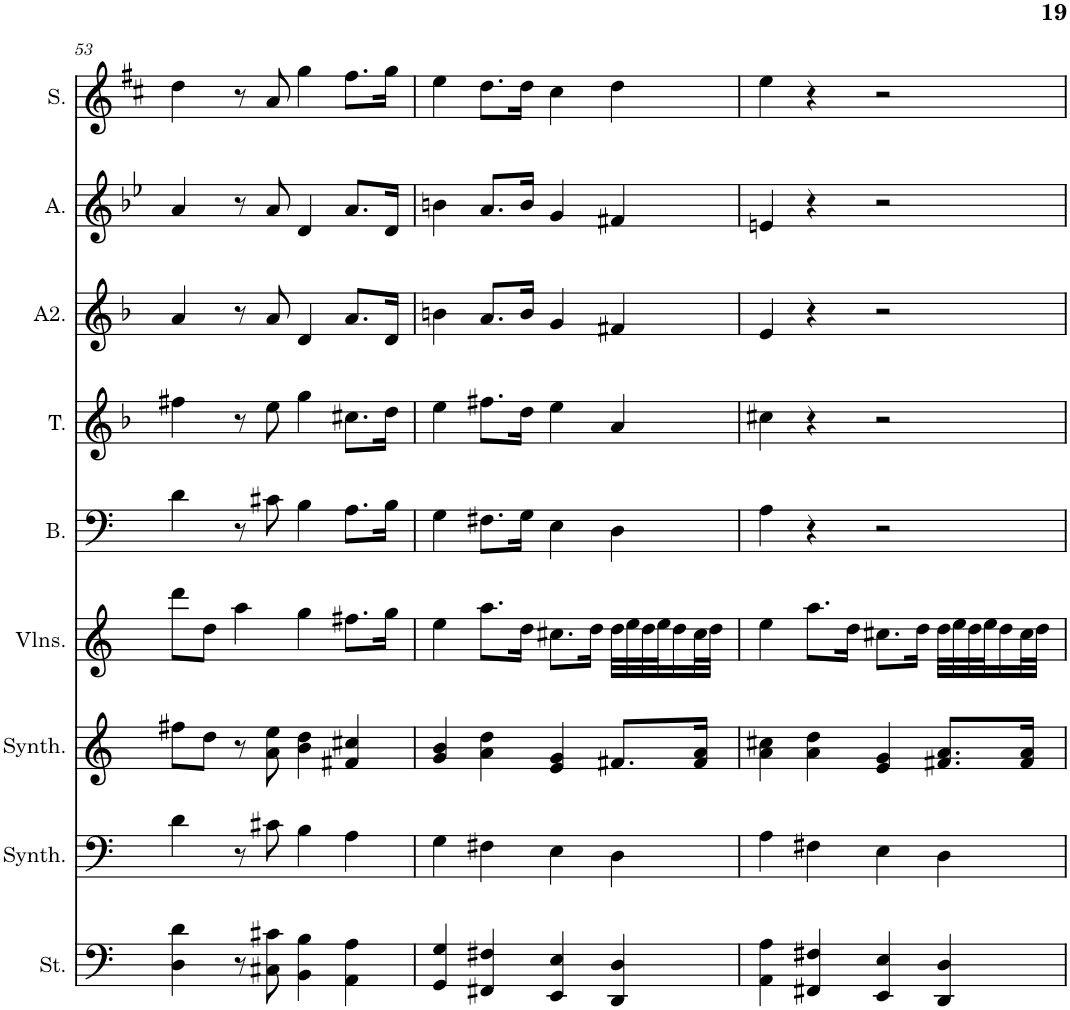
**kern	**kern	**kern	**kern	**kern	**kern	**kern	**kern	**kern
*part9	*part8	*part7	*part6	*part5	*part4	*part3	*part2	*part1
*staff9	*staff8	*staff7	*staff6	*staff5	*staff4	*staff3	*staff2	*staff1
*I"Cordes, D'Bass/Strings, etc	*I"Synthétiseur d'instruments à cordes, Synth strings, etc	*I"Synthétiseur d'instruments à cordes, Synth strings 2	*I"Violons, 1st violins	*I"Basse	*I"Tenor	*I"Alto 2	*I"Alto	*I"Soprano
*I'St.	*I'Synth.	*I'Synth.	*I'Vlns.	*I'B.	*I'T.	*I'A2.	*I'A.	*I'S.
!!LO:PB:g=z
*clefF4	*clefF4	*clefG2	*clefG2	*clefF4	*clefG2	*clefG2	*clefG2	*clefG2
*k[]	*k[]	*k[]	*k[]	*k[]	*k[b-]	*k[b-]	*k[b-e-]	*k[f#c#]
*M4/4	*M4/4	*M4/4	*M4/4	*M4/4	*M4/4	*M4/4	*M4/4	*M4/4
=53	=53	=53	=53	=53	=53	=53	=53	=53
4D\ 4d\	4d\	8ff#X\L	8ddd\L	4d\	4ff#X\	4a/	4a/	4dd\
.	.	8dd\J	8dd\J	.	.	.	.	.
8r	8r	8r	4aa\	8r	8r	8r	8r	8r
8C#X\ 8c#X\	8c#X\	8a\ 8ee\	.	8c#X\	8ee\	8a/	8a/	8a/
4BB\ 4B\	4B\	4b\ 4dd\	4gg\	4B\	4gg\	4d/	4d/	4gg\
4AA\ 4A\	4A\	4f#X/ 4cc#X/	8.ff#X\L	8.A\L	8.cc#X\L	8.a/L	8.a/L	8.ff#\L
.	.	.	16gg\Jk	16B\Jk	16dd\Jk	16d/Jk	16d/Jk	16gg\Jk
=54	=54	=54	=54	=54	=54	=54	=54	=54
4GG/ 4G/	4G\	4g/ 4b/	4ee\	4G\	4ee\	4bn\	4bn\	4ee\
4FF#X/ 4F#X/	4F#X\	4a\ 4dd\	8.aa\L	8.F#X\L	8.ff#X\L	8.a/L	8.a/L	8.dd\L
.	.	.	16dd\Jk	16G\Jk	16dd\Jk	16b/Jk	16b/Jk	16dd\Jk
4EE/ 4E/	4E\	4e/ 4g/	8.cc#X\L	4E\	4ee\	4g/	4g/	4cc#\
.	.	.	16dd\Jk	.	.	.	.	.
4DD/ 4D/	4D\	8.f#X/L	32dd\LLL	4D\	4a/	4f#X/	4f#X/	4dd\
.	.	.	32ee\	.	.	.	.	.
.	.	.	32dd\	.	.	.	.	.
.	.	.	32ee\J	.	.	.	.	.
.	.	.	16dd\	.	.	.	.	.
.	.	16f#/ 16a/Jk	32cc#\L	.	.	.	.	.
.	.	.	32dd\JJJ	.	.	.	.	.
=55	=55	=55	=55	=55	=55	=55	=55	=55
4AA\ 4A\	4A\	4a\ 4cc#X\	4ee\	4A\	4cc#X\	4e/	4en/	4ee\
4FF#X/ 4F#X/	4F#X\	4a\ 4dd\	8.aa\L	4r	4r	4r	4r	4r
.	.	.	16dd\Jk	.	.	.	.	.
4EE/ 4E/	4E\	4e/ 4g/	8.cc#X\L	2r	2r	2r	2r	2r
.	.	.	16dd\Jk	.	.	.	.	.
4DD/ 4D/	4D\	8.f#X/ 8.a/L	32dd\LLL	.	.	.	.	.
.	.	.	32ee\	.	.	.	.	.
.	.	.	32dd\	.	.	.	.	.
.	.	.	32ee\J	.	.	.	.	.
.	.	.	16dd\	.	.	.	.	.
.	.	16f#/ 16a/Jk	32cc#\L	.	.	.	.	.
.	.	.	32dd\JJJ	.	.	.	.	.
=	=	=	=	=	=	=	=	=
*-	*-	*-	*-	*-	*-	*-	*-	*-
